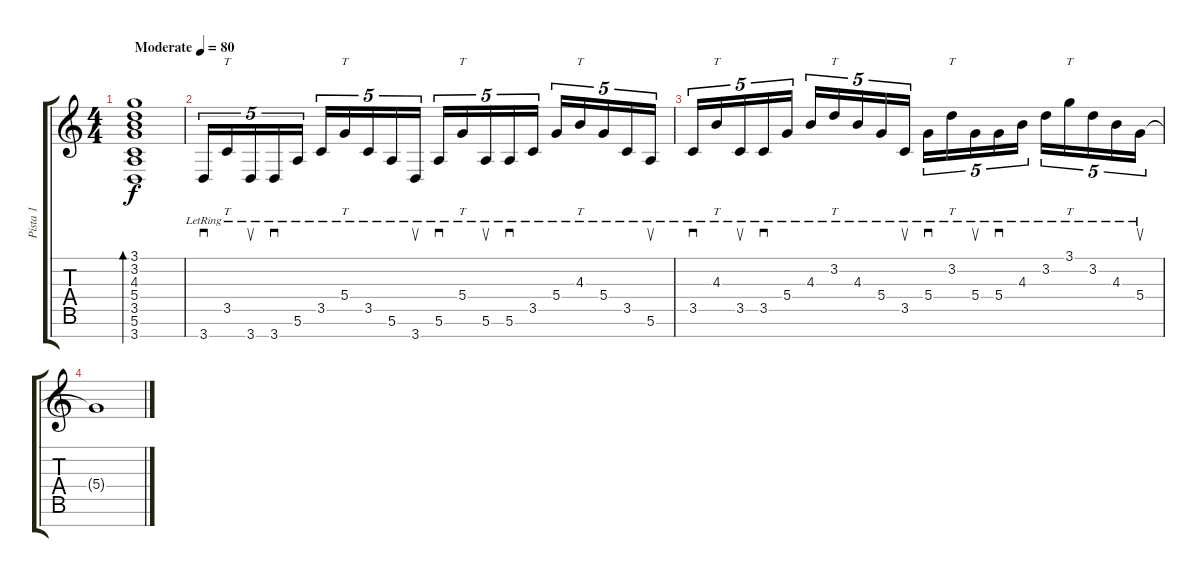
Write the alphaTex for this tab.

\track ("Pista 1" "Pista 1") {instrument electricguitarclean}
\staff {score tabs}
\tuning (E4 B3 G3 D3 A2 E2 B1) {hide}
\ts (4 4)
\tempo (80 "Moderate")
\clef g2
\ks c
(3.1 3.2 4.3 5.4 3.5 5.6 3.7).1{bd 480 dy f instrument electricguitarclean} |
3.7{lr}.16{sd tu (5 4)} 3.5{lr}.16{tt tu (5 4)} 3.7{lr}.16{su tu (5 4)} 3.7{lr}.16{sd tu (5 4)} 5.6{lr}.16{tu (5 4)} 3.5{lr}.16{tu (5 4)} 5.4{lr}.16{tt tu (5 4)} 3.5{lr}.16{tu (5 4)} 5.6{lr}.16{tu (5 4)} 3.7{lr}.16{su tu (5 4)} 5.6{lr}.16{sd tu (5 4)} 5.4{lr}.16{tt tu (5 4)} 5.6{lr}.16{su tu (5 4)} 5.6{lr}.16{sd tu (5 4)} 3.5{lr}.16{tu (5 4)} 5.4{lr}.16{tu (5 4)} 4.3{lr}.16{tt tu (5 4)} 5.4{lr}.16{tu (5 4)} 3.5{lr}.16{tu (5 4)} 5.6{lr}.16{su tu (5 4)} |
3.5{lr}.16{sd tu (5 4)} 4.3{lr}.16{tt tu (5 4)} 3.5{lr}.16{su tu (5 4)} 3.5{lr}.16{sd tu (5 4)} 5.4{lr}.16{tu (5 4)} 4.3{lr}.16{tu (5 4)} 3.2{lr}.16{tt tu (5 4)} 4.3{lr}.16{tu (5 4)} 5.4{lr}.16{tu (5 4)} 3.5{lr}.16{su tu (5 4)} 5.4{lr}.16{sd tu (5 4)} 3.2{lr}.16{tt tu (5 4)} 5.4{lr}.16{su tu (5 4)} 5.4{lr}.16{sd tu (5 4)} 4.3{lr}.16{tu (5 4)} 3.2{lr}.16{tu (5 4)} 3.1{lr}.16{tt tu (5 4)} 3.2{lr}.16{tu (5 4)} 4.3{lr}.16{tu (5 4)} 5.4{lr}.16{su tu (5 4)} |
5.4{t}.1
